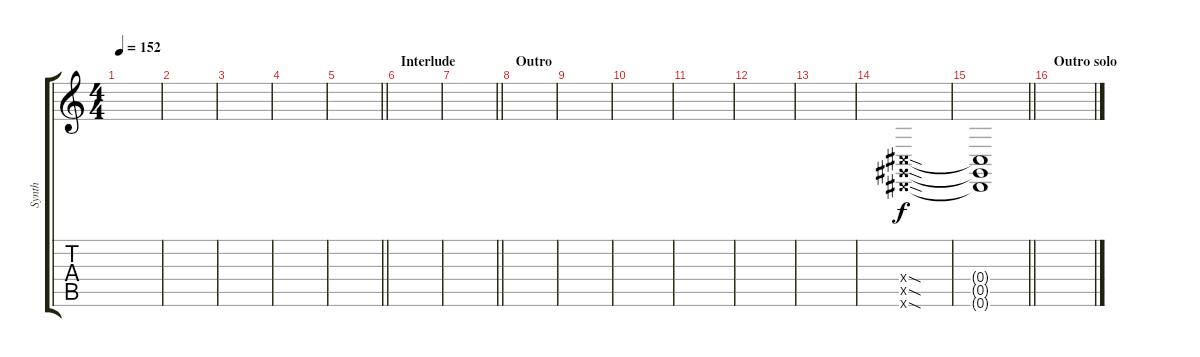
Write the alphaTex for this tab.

\track ("Synth" "Synth") {instrument pad4choir}
\staff {score tabs}
\tuning (Eb4 Bb3 Gb3 Db3 Ab2 Eb2) {hide}
\ts (4 4)
\tempo 152
\clef g2
\ks c
|
|
|
|
\barLineRight lightlight
|
\section ("" "Interlude")
|
\barLineRight lightlight
|
\section ("" "Outro")
|
|
|
|
|
|
(0.4{sod x} 0.5{sod x} 0.6{sod x}).1{volume 13 instrument distortionguitar} |
\barLineRight lightlight
(0.4{t} 0.5{t} 0.6{t}).1 |
\section ("" "Outro solo")
